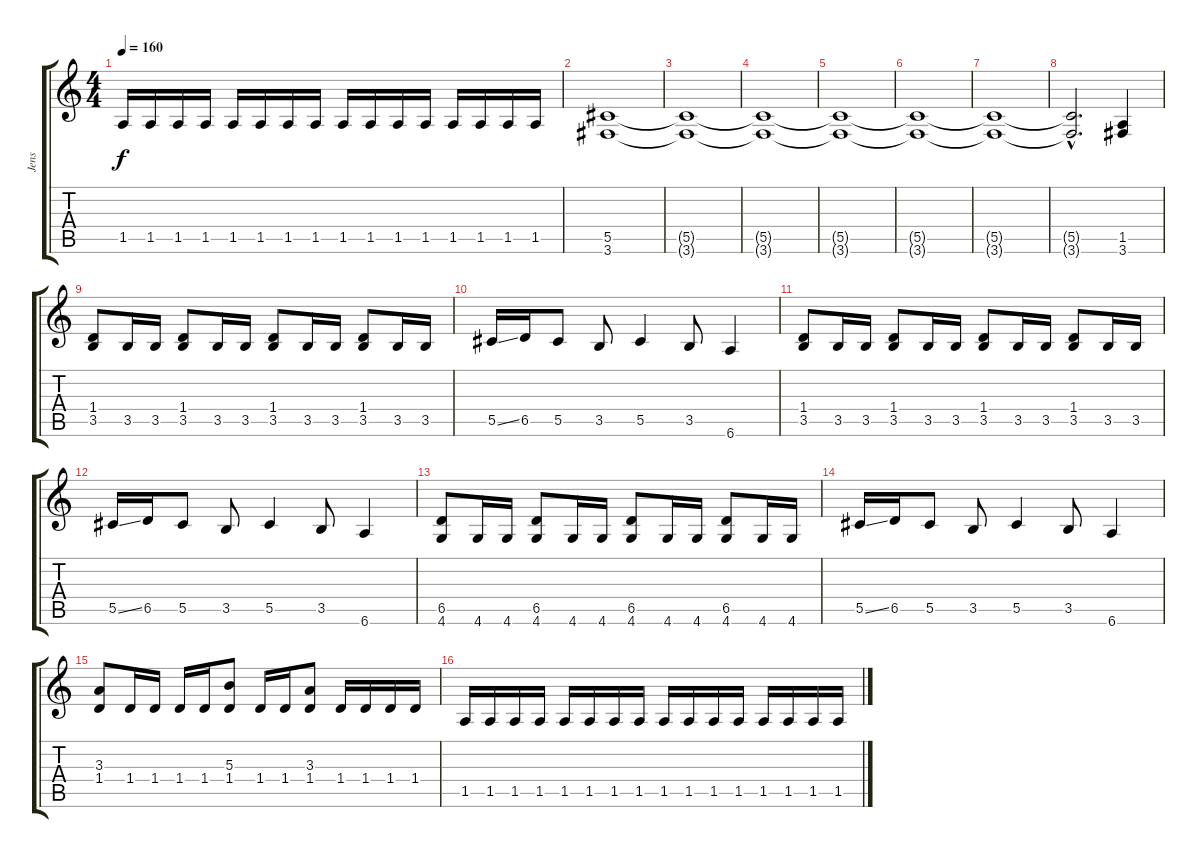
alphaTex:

\track ("Jens " "Jens ") {instrument distortionguitar}
\staff {score tabs}
\tuning (Eb4 Bb3 Gb3 Db3 Ab2 Eb2) {hide}
\ts (4 4)
\tempo 160
\clef g2
\ks c
1.5.16{dy f} 1.5.16 1.5.16 1.5.16 1.5.16 1.5.16 1.5.16 1.5.16 1.5.16 1.5.16 1.5.16 1.5.16 1.5.16 1.5.16 1.5.16 1.5.16 |
(5.5 3.6).1 |
(5.5{t} 3.6{t}).1 |
(5.5{t} 3.6{t}).1 |
(5.5{t} 3.6{t}).1 |
(5.5{t} 3.6{t}).1 |
(5.5{t} 3.6{t}).1 |
(5.5{hac t} 3.6{hac t}).2{d} (1.5 3.6).4 |
(1.4 3.5).8 3.5.16 3.5.16 (1.4 3.5).8 3.5.16 3.5.16 (1.4 3.5).8 3.5.16 3.5.16 (1.4 3.5).8 3.5.16 3.5.16 |
5.5{ss}.16 6.5.16 5.5.8 3.5.8 5.5.4 3.5.8 6.6.4 |
(1.4 3.5).8 3.5.16 3.5.16 (1.4 3.5).8 3.5.16 3.5.16 (1.4 3.5).8 3.5.16 3.5.16 (1.4 3.5).8 3.5.16 3.5.16 |
5.5{ss}.16 6.5.16 5.5.8 3.5.8 5.5.4 3.5.8 6.6.4 |
(6.5 4.6).8 4.6.16 4.6.16 (6.5 4.6).8 4.6.16 4.6.16 (6.5 4.6).8 4.6.16 4.6.16 (6.5 4.6).8 4.6.16 4.6.16 |
5.5{ss}.16 6.5.16 5.5.8 3.5.8 5.5.4 3.5.8 6.6.4 |
(3.3 1.4).8 1.4.16 1.4.16 1.4.16 1.4.16 (5.3 1.4).8 1.4.16 1.4.16 (3.3 1.4).8 1.4.16 1.4.16 1.4.16 1.4.16 |
1.5.16 1.5.16 1.5.16 1.5.16 1.5.16 1.5.16 1.5.16 1.5.16 1.5.16 1.5.16 1.5.16 1.5.16 1.5.16 1.5.16 1.5.16 1.5.16
